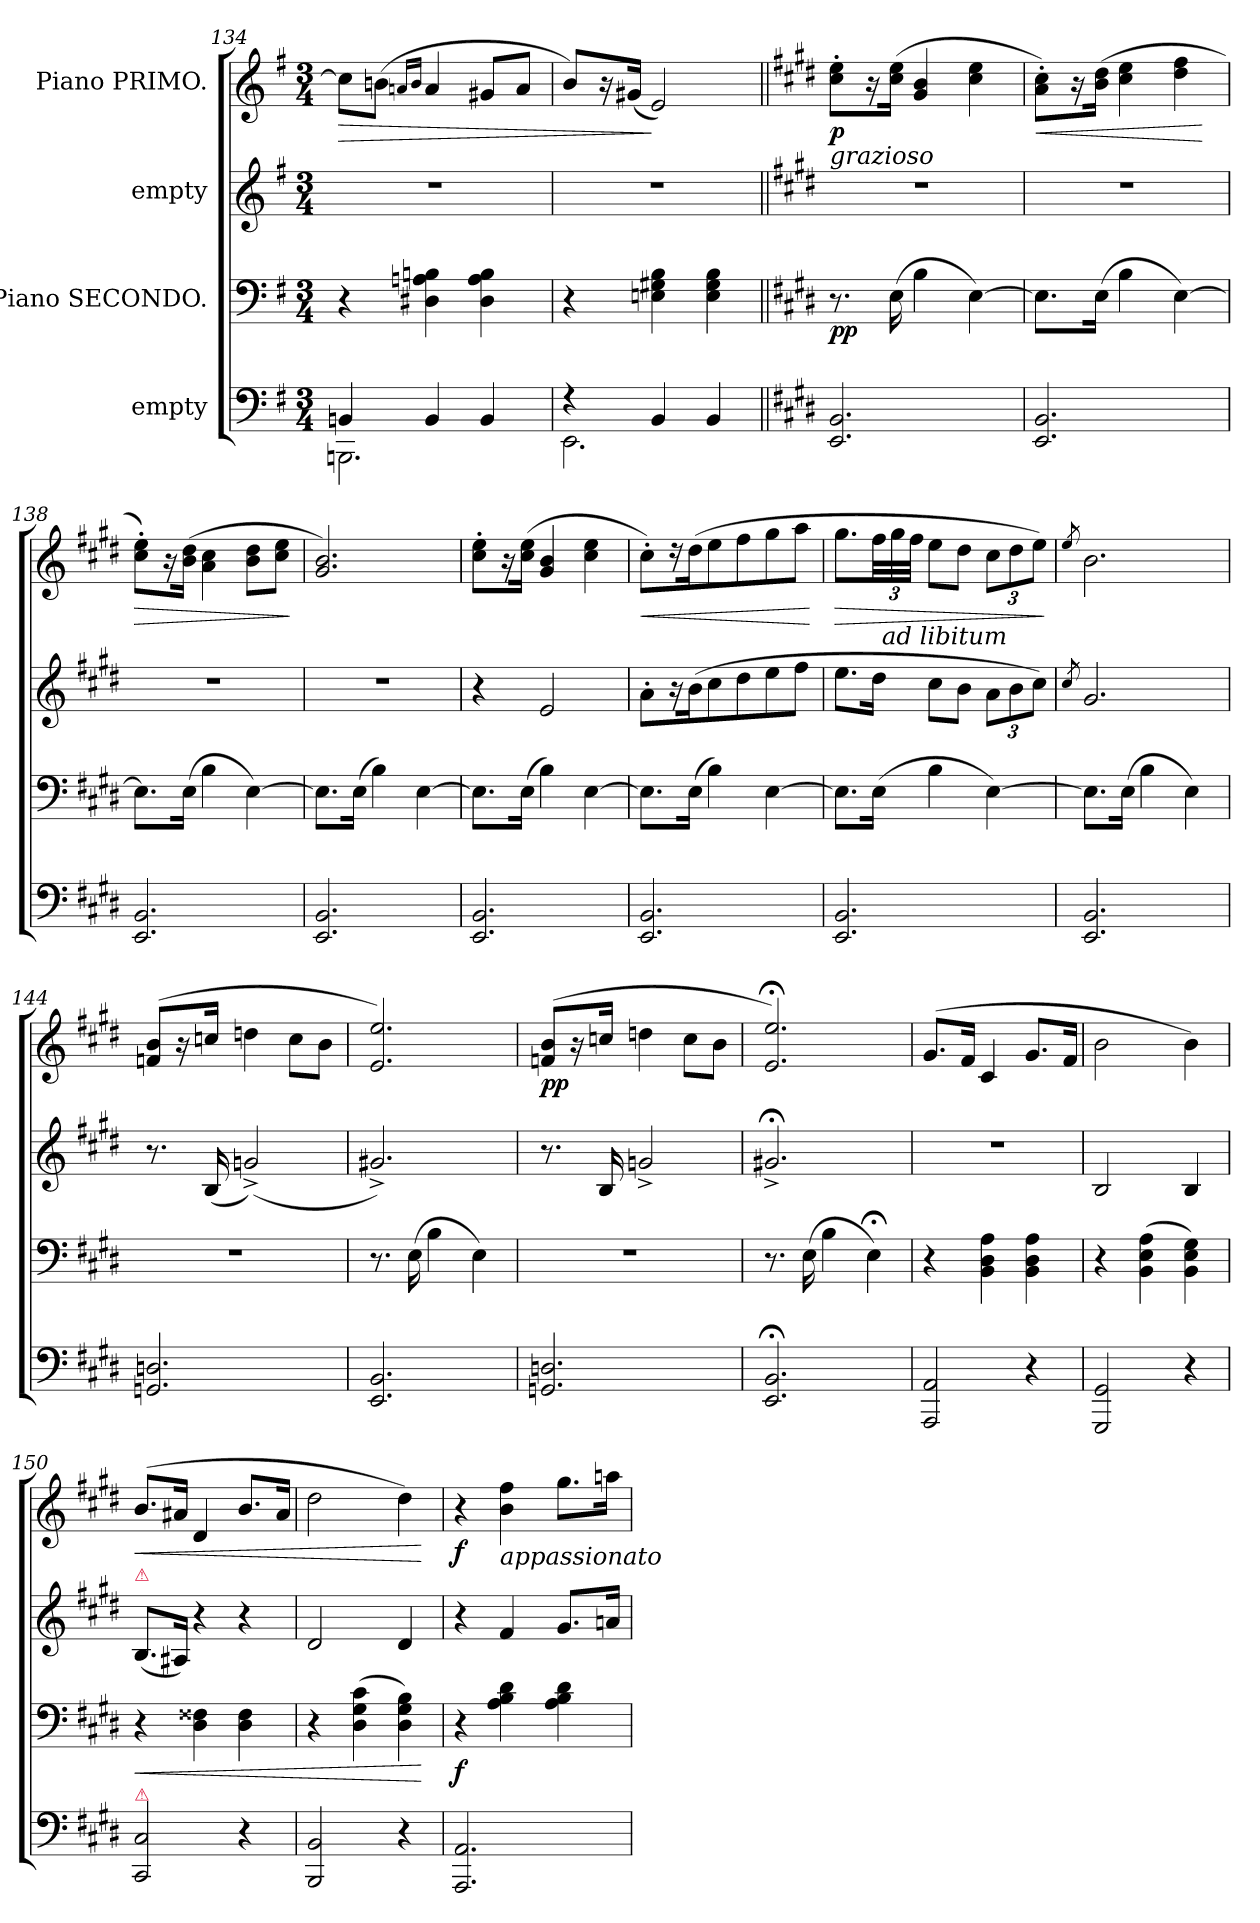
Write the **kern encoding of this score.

**kern	**kern	**dynam	**kern	**kern	**dynam
*part4	*part3	*part3	*part2	*part1	*part1
*staff4	*staff3	*staff3	*staff2	*staff1	*staff1
*I"empty	*I"Piano SECONDO.	*	*I"empty	*I"Piano PRIMO.	*
*clefF4	*clefF4	*	*clefG2	*clefG2	*
*k[f#]	*k[f#]	*	*k[f#]	*k[f#]	*
*M3/4	*M3/4	*	*M3/4	*M3/4	*
=134	=134	=134	=134	=134	=134
*^	*	*	*	*	*
4BBn/	2.BBBn\	4r	.	2.r	8cc\L]	>
.	.	.	.	.	(8bn\J	.
.	.	.	.	.	16qqan/LL	.
.	.	.	.	.	16qqb/JJ	.
4BB/	.	4D#X\ 4An\ 4Bn\	.	.	4a/	.
4BB/	.	4D#\ 4A\ 4B\	.	.	8g#X/L	.
.	.	.	.	.	8a/J	.
=135	=135	=135	=135	=135	=135	=135
4r	2.EE\	4r	.	2.r	8b/L)	.
.	.	.	.	.	16r	.
.	.	.	.	.	(16g#X/Jk	.
4BB/	.	4En\ 4G#X\ 4B\	.	.	2e/)	]
4BB/	.	4E\ 4G#\ 4B\	.	.	.	.
*v	*v	*	*	*	*	*
=136||	=136||	=136||	=136||	=136||	=136||
*k[f#c#g#d#]	*k[f#c#g#d#]	*	*k[f#c#g#d#]	*k[f#c#g#d#]	*
!	!	!	!	!LO:TX:b:i:t=grazioso	!
2.EE/ 2.BB/	8.r	pp	2.r	8cc#'\ 8ee'\L	p
.	.	.	.	16r	.
.	(16E\	.	.	(16cc#\ 16ee\Jk	.
.	4B\	.	.	4g#/ 4b/	.
.	[4E\)	.	.	4cc#\ 4ee\	.
=137	=137	=137	=137	=137	=137
2.EE/ 2.BB/	8.E\L]	.	2.r	8a'\ 8cc#'\L)	<
.	.	.	.	16r	.
.	(16E\Jk	.	.	(16b\ 16dd#\Jk	.
.	4B\	.	.	4cc#\ 4ee\	.
.	[4E\)	.	.	4dd#\ 4ff#\	.
.	.	.	.	.	[
=138	=138	=138	=138	=138	=138
2.EE/ 2.BB/	8.E\L]	.	2.r	8cc#'\ 8ee'\L)	>
.	.	.	.	16r	.
.	(16E\Jk	.	.	(16b\ 16dd#\Jk	.
.	4B\	.	.	4a\ 4cc#\	.
.	[4E\)	.	.	8b\ 8dd#\L	.
.	.	.	.	8cc#\ 8ee\J	.
.	.	.	.	.	]
=139	=139	=139	=139	=139	=139
2.EE/ 2.BB/	8.E\L]	.	2.r	2.g#/ 2.b/)	.
.	(16E\Jk	.	.	.	.
.	4B\)	.	.	.	.
.	[4E\	.	.	.	.
=140	=140	=140	=140	=140	=140
2.EE/ 2.BB/	8.E\L]	.	4r	8cc#'\ 8ee'\L	.
.	.	.	.	16r	.
.	(16E\Jk	.	.	(16cc#\ 16ee\Jk	.
.	4B\)	.	2e/	4g#/ 4b/	.
.	[4E\	.	.	4cc#\ 4ee\	.
=141	=141	=141	=141	=141	=141
2.EE/ 2.BB/	8.E\L]	.	8a'\L	8cc#'\L)	<
.	.	.	16r	16r	.
.	(16E\Jk	.	(16b\K	(16dd#\K	.
.	4B\)	.	8cc#\	8ee\	.
.	.	.	8dd#\	8ff#\	.
.	[4E\	.	8ee\	8gg#\	.
.	.	.	8ff#\J	8aa\J	.
.	.	.	.	.	[
=142	=142	=142	=142	=142	=142
2.EE/ 2.BB/	8.E\L]	.	8.ee\L	8.gg#\L	>
.	(16E\Jk	.	16dd#\Jk	48ff#\LL	.
!	!	!	!	!LO:TX:b:i:t=ad libitum	!
.	.	.	.	48gg#\	.
.	.	.	.	48ff#\JJJ	.
.	4B\	.	8cc#\L	8ee\L	.
.	.	.	8b\J	8dd#\J	.
.	[4E\)	.	12a\L	12cc#\L	.
.	.	.	12b\	12dd#\	.
.	.	.	12cc#\J)	12ee\J)	.
.	.	.	.	.	]
=143	=143	=143	=143	=143	=143
.	.	.	8qcc#/	8qee/	.
2.EE/ 2.BB/	8.E\L]	.	2.g#/	2.b\	.
.	(16E\Jk	.	.	.	.
.	4B\	.	.	.	.
.	4E\)	.	.	.	.
=144	=144	=144	=144	=144	=144
2.GGn/ 2.Dn/	2.r	.	8.r	(8fn/ 8b/L	.
.	.	.	.	16r	.
.	.	.	(16B/	16ccn/Jk	.
.	.	.	(2gn^>/)	4ddn\	.
.	.	.	.	8cc\L	.
.	.	.	.	8b\J	.
=145	=145	=145	=145	=145	=145
2.EE/ 2.BB/	8.r	.	2.g#X^>/)	2.e/ 2.ee/)	.
.	(16E\	.	.	.	.
.	4B\	.	.	.	.
.	4E\)	.	.	.	.
=146	=146	=146	=146	=146	=146
2.GGn/ 2.Dn/	2.r	.	8.r	(8fn/ 8b/L	pp
.	.	.	.	16r	.
.	.	.	16B/	16ccn/Jk	.
.	.	.	2gn^>/	4ddn\	.
.	.	.	.	8cc\L	.
.	.	.	.	8b\J	.
=147	=147	=147	=147	=147	=147
2.EE;/ 2.BB;/	8.r	.	2.g#X;^>/	2.e;</ 2.ee;</)	.
.	(16E\	.	.	.	.
.	4B\	.	.	.	.
.	4E;<\)	.	.	.	.
=148	=148	=148	=148	=148	=148
2AAA/ 2AA/	4r	.	2.r	(8.g#/L	.
.	.	.	.	16f#/Jk	.
.	4BB\ 4D#\ 4A\	.	.	4c#/	.
4r	4BB\ 4D#\ 4A\	.	.	8.g#/L	.
.	.	.	.	16f#/Jk	.
=149	=149	=149	=149	=149	=149
2GGG#/ 2GG#/	4r	.	2B/	2b\	.
.	(4BB\ 4E\ 4A\	.	.	.	.
4r	4BB\ 4E\ 4G#\)	.	4B/	4b\)	.
=150	=150	=150	=150	=150	=150
!	!	!	!	!LO:TX:b:color=crimson:t=⚠	!
!	!LO:TX:b:color=crimson:t=⚠	!	!	!	!
2CC#/ 2C#/	4r	<	(8.B/L	(8.b/L	<
.	.	.	16A#X/Jk)	16a#X/Jk	.
.	4D#\ 4F##X\	.	4r	4d#/	.
4r	4D#\ 4F##\	.	4r	8.b/L	.
.	.	.	.	16a#/Jk	.
=151	=151	=151	=151	=151	=151
2BBB/ 2BB/	4r	.	2d#/	2dd#\	.
.	(4D#\ 4G#\ 4c#\	.	.	.	.
4r	4D#\ 4G#\ 4B\)	.	4d#/	4dd#\)	.
.	.	[	.	.	[
=152	=152	=152	=152	=152	=152
2.AAA/ 2.AA/	4r	f	4r	4r	f
!	!	!	!	!LO:TX:b:i:t=appassionato	!
.	4A\ 4B\ 4d#\	.	4f#/	4b\ 4ff#\	.
.	4A\ 4B\ 4d#\	.	8.g#/L	8.gg#\L	.
.	.	.	16an/Jk	16aan\Jk	.
=	=	=	=	=	=
*-	*-	*-	*-	*-	*-
